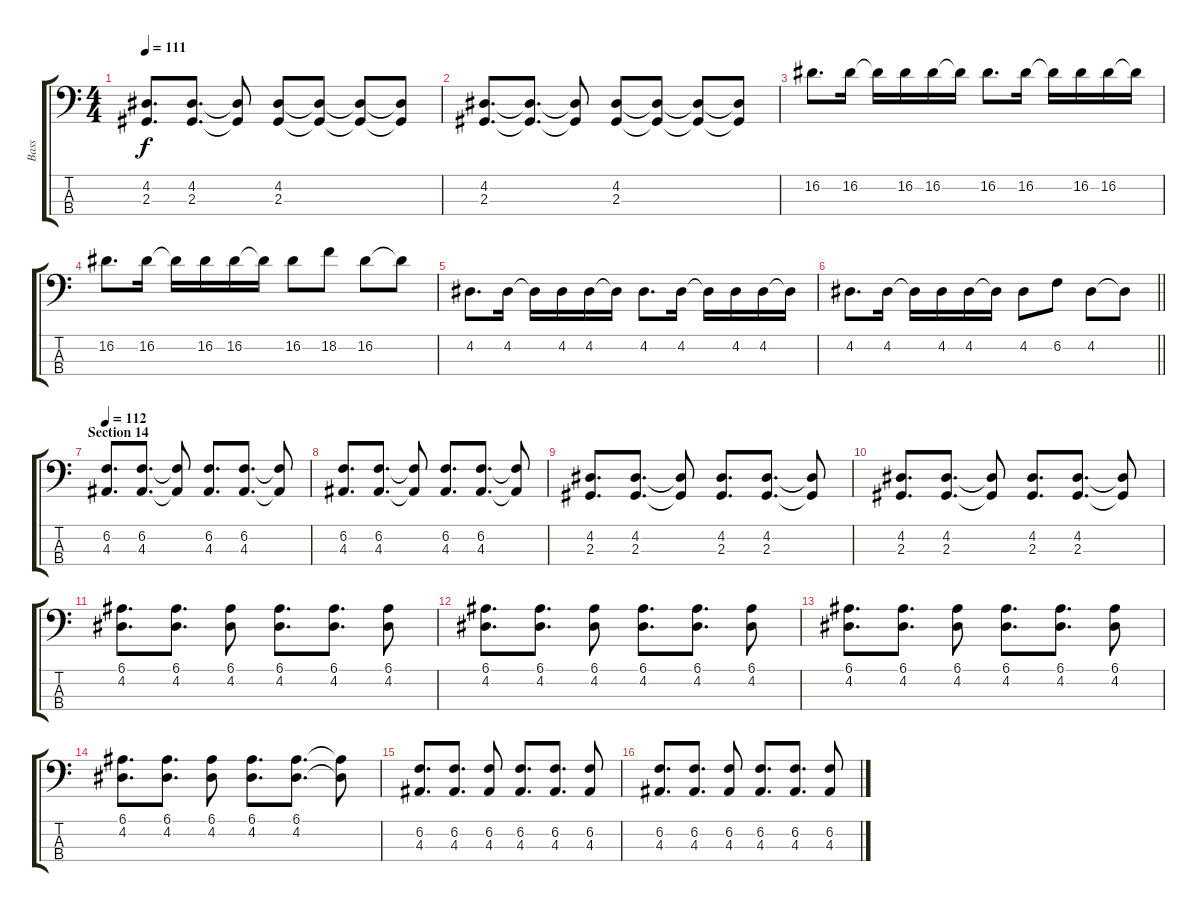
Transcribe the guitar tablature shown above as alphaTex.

\track ("Bass" "Bass") {instrument electricbassfinger}
\staff {score tabs}
\tuning (E2 B1 Gb1 Bb0) {hide}
\ts (4 4)
\tempo 111
\clef f4
\ks c
(4.2 2.3).8{d dy f} (4.2 2.3).8{d} (4.2{t} 2.3{t}).8 (4.2 2.3).8 (4.2{t} 2.3{t}).8 (4.2{t} 2.3{t}).8 (4.2{t} 2.3{t}).8 |
(4.2 2.3).8{d} (4.2{t} 2.3{t}).8{d} (4.2{t} 2.3{t}).8 (4.2 2.3).8 (4.2{t} 2.3{t}).8 (4.2{t} 2.3{t}).8 (4.2{t} 2.3{t}).8 |
16.2.8{d} 16.2.16 16.2{t}.16 16.2.16 16.2.16 16.2{t}.16 16.2.8{d} 16.2.16 16.2{t}.16 16.2.16 16.2.16 16.2{t}.16 |
16.2.8{d} 16.2.16 16.2{t}.16 16.2.16 16.2.16 16.2{t}.16 16.2.8 18.2.8 16.2.8 16.2{t}.8 |
4.2.8{d} 4.2.16 4.2{t}.16 4.2.16 4.2.16 4.2{t}.16 4.2.8{d} 4.2.16 4.2{t}.16 4.2.16 4.2.16 4.2{t}.16 |
\barLineRight lightlight
4.2.8{d} 4.2.16 4.2{t}.16 4.2.16 4.2.16 4.2{t}.16 4.2.8 6.2.8 4.2.8 4.2{t}.8 |
\section ("" "Section 14")
\tempo 112
(6.2 4.3).8{d} (6.2 4.3).8{d} (6.2{t} 4.3{t}).8 (6.2 4.3).8{d} (6.2 4.3).8{d} (6.2{t} 4.3{t}).8 |
(6.2 4.3).8{d} (6.2 4.3).8{d} (6.2{t} 4.3{t}).8 (6.2 4.3).8{d} (6.2 4.3).8{d} (6.2{t} 4.3{t}).8 |
(4.2 2.3).8{d} (4.2 2.3).8{d} (4.2{t} 2.3{t}).8 (4.2 2.3).8{d} (4.2 2.3).8{d} (4.2{t} 2.3{t}).8 |
(4.2 2.3).8{d} (4.2 2.3).8{d} (4.2{t} 2.3{t}).8 (4.2 2.3).8{d} (4.2 2.3).8{d} (4.2{t} 2.3{t}).8 |
(6.1 4.2).8{d} (6.1 4.2).8{d} (6.1 4.2).8 (6.1 4.2).8{d} (6.1 4.2).8{d} (6.1 4.2).8 |
(6.1 4.2).8{d} (6.1 4.2).8{d} (6.1 4.2).8 (6.1 4.2).8{d} (6.1 4.2).8{d} (6.1 4.2).8 |
(6.1 4.2).8{d} (6.1 4.2).8{d} (6.1 4.2).8 (6.1 4.2).8{d} (6.1 4.2).8{d} (6.1 4.2).8 |
(6.1 4.2).8{d} (6.1 4.2).8{d} (6.1 4.2).8 (6.1 4.2).8{d} (6.1 4.2).8{d} (6.1{t} 4.2{t}).8 |
(6.2 4.3).8{d} (6.2 4.3).8{d} (6.2 4.3).8 (6.2 4.3).8{d} (6.2 4.3).8{d} (6.2 4.3).8 |
(6.2 4.3).8{d} (6.2 4.3).8{d} (6.2 4.3).8 (6.2 4.3).8{d} (6.2 4.3).8{d} (6.2 4.3).8
